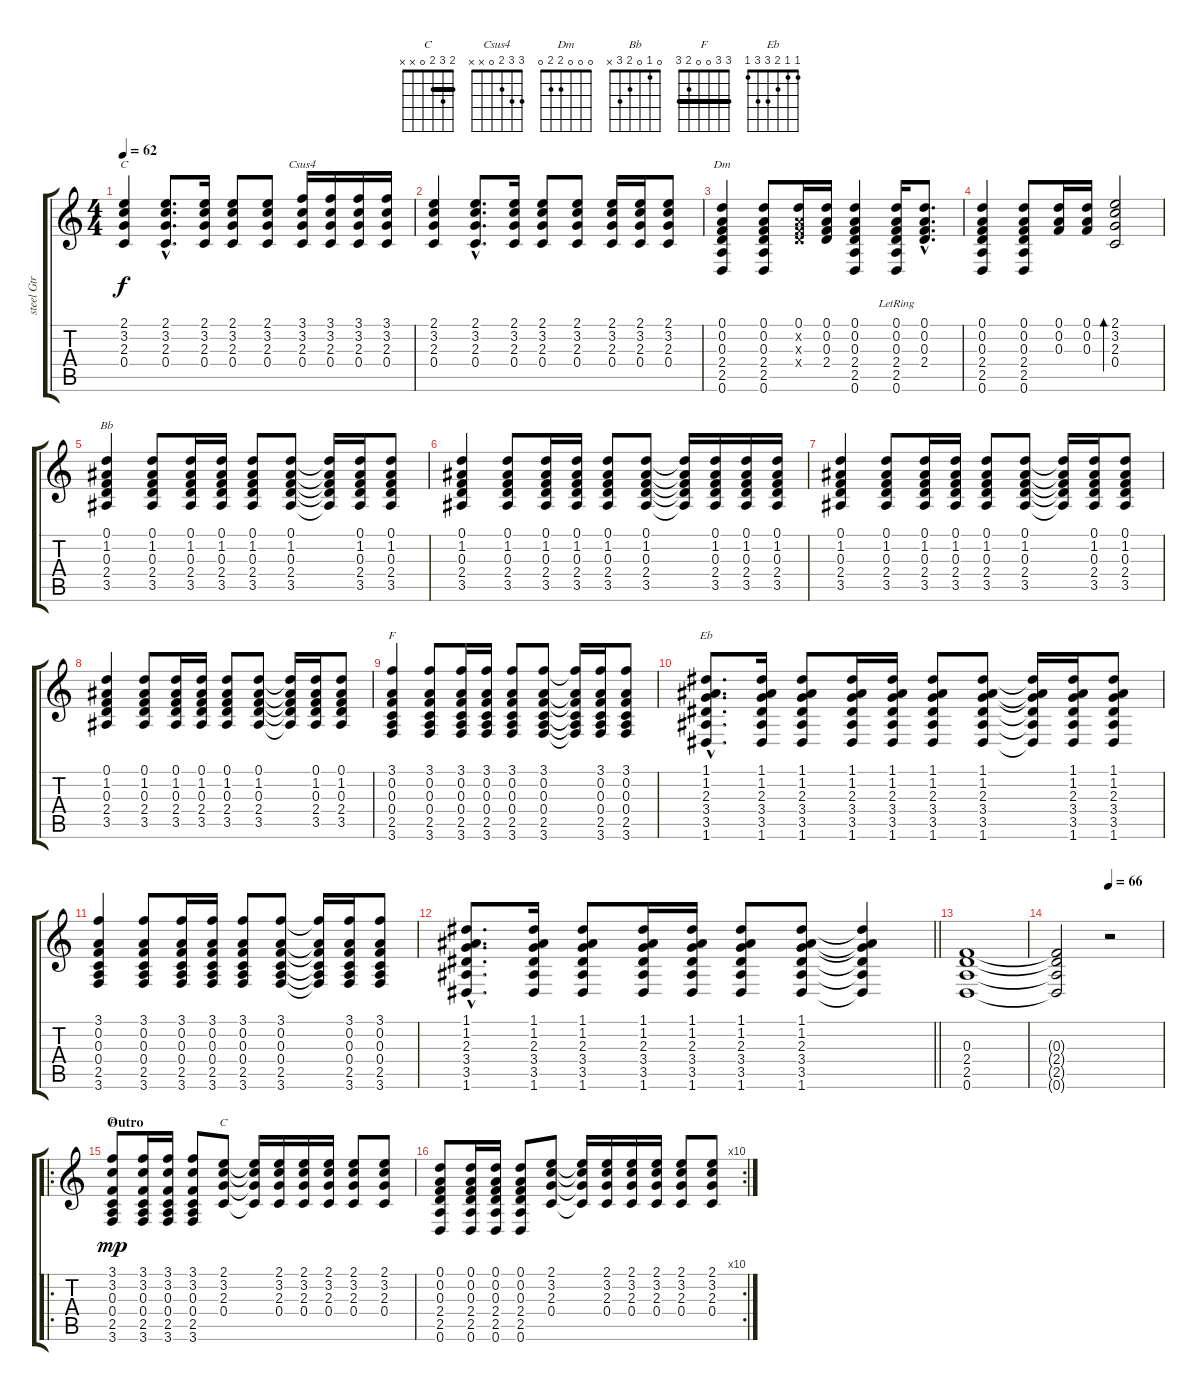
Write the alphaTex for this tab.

\track ("steel Gtr" "steel Gtr") {instrument acousticguitarsteel}
\staff {score tabs}
\tuning (D4 A3 F3 C3 G2 D2) {hide}
\chord ("C" 2 3 2 0 x x)
\chord ("Csus4" 3 3 2 0 x x)
\chord ("Dm" 0 0 0 2 2 0)
\chord ("Bb" 0 1 0 2 3 x)
\chord ("F" 3 0 0 0 2 3)
\chord ("Eb" 1 1 2 3 3 1)
\chord ("F" 3 3 0 0 2 3) {barre 3}
\chord ("C" 2 3 2 0 x x) {barre 2}
\ts (4 4)
\tempo 62
\clef g2
\ks c
(2.1 3.2 2.3 0.4).4{ch "C" dy f} (2.1{hac} 3.2{hac} 2.3{hac} 0.4{hac}).8{d} (2.1 3.2 2.3 0.4).16 (2.1 3.2 2.3 0.4).8 (2.1 3.2 2.3 0.4).8 (3.1 3.2 2.3 0.4).16{ch "Csus4"} (3.1 3.2 2.3 0.4).16 (3.1 3.2 2.3 0.4).16 (3.1 3.2 2.3 0.4).16 |
(2.1 3.2 2.3 0.4).4 (2.1{hac} 3.2{hac} 2.3{hac} 0.4{hac}).8{d} (2.1 3.2 2.3 0.4).16 (2.1 3.2 2.3 0.4).8 (2.1 3.2 2.3 0.4).8 (2.1 3.2 2.3 0.4).16 (2.1 3.2 2.3 0.4).16 (2.1 3.2 2.3 0.4).8 |
(0.1 0.2 0.3 2.4 2.5 0.6).4{ch "Dm"} (0.1 0.2 0.3 2.4 2.5 0.6).8 (0.1 0.2{x} 0.3{x} 2.4{x}).16 (0.1 0.2 0.3 2.4).16 (0.1 0.2 0.3 2.4 2.5 0.6).4 (0.1 0.2 0.3 2.4 2.5{lr} 0.6{lr}).16 (0.1{hac} 0.2{hac} 0.3{hac} 2.4{hac}).8{d} |
(0.1 0.2 0.3 2.4 2.5 0.6).4 (0.1 0.2 0.3 2.4 2.5 0.6).8 (0.1 0.2 0.3).16 (0.1 0.2 0.3).16 (2.1 3.2 2.3 0.4).2{bd 60} |
(0.1 1.2 0.3 2.4 3.5).4{ch "Bb"} (0.1 1.2 0.3 2.4 3.5).8 (0.1 1.2 0.3 2.4 3.5).16 (0.1 1.2 0.3 2.4 3.5).16 (0.1 1.2 0.3 2.4 3.5).8 (0.1 1.2 0.3 2.4 3.5).8 (0.1{t} 1.2{t} 0.3{t} 2.4{t} 3.5{t}).16 (0.1 1.2 0.3 2.4 3.5).16 (0.1 1.2 0.3 2.4 3.5).8 |
(0.1 1.2 0.3 2.4 3.5).4 (0.1 1.2 0.3 2.4 3.5).8 (0.1 1.2 0.3 2.4 3.5).16 (0.1 1.2 0.3 2.4 3.5).16 (0.1 1.2 0.3 2.4 3.5).8 (0.1 1.2 0.3 2.4 3.5).8 (0.1{t} 1.2{t} 0.3{t} 2.4{t} 3.5{t}).16 (0.1 1.2 0.3 2.4 3.5).16 (0.1 1.2 0.3 2.4 3.5).16 (0.1 1.2 0.3 2.4 3.5).16 |
(0.1 1.2 0.3 2.4 3.5).4 (0.1 1.2 0.3 2.4 3.5).8 (0.1 1.2 0.3 2.4 3.5).16 (0.1 1.2 0.3 2.4 3.5).16 (0.1 1.2 0.3 2.4 3.5).8 (0.1 1.2 0.3 2.4 3.5).8 (0.1{t} 1.2{t} 0.3{t} 2.4{t} 3.5{t}).16 (0.1 1.2 0.3 2.4 3.5).16 (0.1 1.2 0.3 2.4 3.5).8 |
(0.1 1.2 0.3 2.4 3.5).4 (0.1 1.2 0.3 2.4 3.5).8 (0.1 1.2 0.3 2.4 3.5).16 (0.1 1.2 0.3 2.4 3.5).16 (0.1 1.2 0.3 2.4 3.5).8 (0.1 1.2 0.3 2.4 3.5).8 (0.1{t} 1.2{t} 0.3{t} 2.4{t} 3.5{t}).16 (0.1 1.2 0.3 2.4 3.5).16 (0.1 1.2 0.3 2.4 3.5).8 |
(3.1 0.2 0.3 0.4 2.5 3.6).4{ch "F"} (3.1 0.2 0.3 0.4 2.5 3.6).8 (3.1 0.2 0.3 0.4 2.5 3.6).16 (3.1 0.2 0.3 0.4 2.5 3.6).16 (3.1 0.2 0.3 0.4 2.5 3.6).8 (3.1 0.2 0.3 0.4 2.5 3.6).8 (3.1{t} 0.2{t} 0.3{t} 0.4{t} 2.5{t} 3.6{t}).16 (3.1 0.2 0.3 0.4 2.5 3.6).16 (3.1 0.2 0.3 0.4 2.5 3.6).8 |
(1.1{hac} 1.2{hac} 2.3{hac} 3.4{hac} 3.5{hac} 1.6{hac}).8{d ch "Eb"} (1.1 1.2 2.3 3.4 3.5 1.6).16 (1.1 1.2 2.3 3.4 3.5 1.6).8 (1.1 1.2 2.3 3.4 3.5 1.6).16 (1.1 1.2 2.3 3.4 3.5 1.6).16 (1.1 1.2 2.3 3.4 3.5 1.6).8 (1.1 1.2 2.3 3.4 3.5 1.6).8 (1.1{t} 1.2{t} 2.3{t} 3.4{t} 3.5{t} 1.6{t}).16 (1.1 1.2 2.3 3.4 3.5 1.6).16 (1.1 1.2 2.3 3.4 3.5 1.6).8 |
(3.1 0.2 0.3 0.4 2.5 3.6).4 (3.1 0.2 0.3 0.4 2.5 3.6).8 (3.1 0.2 0.3 0.4 2.5 3.6).16 (3.1 0.2 0.3 0.4 2.5 3.6).16 (3.1 0.2 0.3 0.4 2.5 3.6).8 (3.1 0.2 0.3 0.4 2.5 3.6).8 (3.1{t} 0.2{t} 0.3{t} 0.4{t} 2.5{t} 3.6{t}).16 (3.1 0.2 0.3 0.4 2.5 3.6).16 (3.1 0.2 0.3 0.4 2.5 3.6).8 |
\barLineRight lightlight
(1.1{hac} 1.2{hac} 2.3{hac} 3.4{hac} 3.5{hac} 1.6{hac}).8{d} (1.1 1.2 2.3 3.4 3.5 1.6).16 (1.1 1.2 2.3 3.4 3.5 1.6).8 (1.1 1.2 2.3 3.4 3.5 1.6).16 (1.1 1.2 2.3 3.4 3.5 1.6).16 (1.1 1.2 2.3 3.4 3.5 1.6).8 (1.1 1.2 2.3 3.4 3.5 1.6).8 (1.1{t} 1.2{t} 2.3{t} 3.4{t} 3.5{t} 1.6{t}).4 |
(0.3 2.4 2.5 0.6).1 |
\tempo (66 0.5)
(0.3{t} 2.4{t} 2.5{t} 0.6{t}).2 r.2 |
\ro
\section ("" "Outro")
(3.1 3.2 0.3 0.4 2.5 3.6).8{ch "F" dy mp} (3.1 3.2 0.3 0.4 2.5 3.6).16 (3.1 3.2 0.3 0.4 2.5 3.6).16 (3.1 3.2 0.3 0.4 2.5 3.6).8 (2.1 3.2 2.3 0.4).8{ch "C"} (2.1{t} 3.2{t} 2.3{t} 0.4{t}).16 (2.1 3.2 2.3 0.4).16 (2.1 3.2 2.3 0.4).16 (2.1 3.2 2.3 0.4).16 (2.1 3.2 2.3 0.4).8 (2.1 3.2 2.3 0.4).8 |
\rc 10
(0.1 0.2 0.3 2.4 2.5 0.6).8 (0.1 0.2 0.3 2.4 2.5 0.6).16 (0.1 0.2 0.3 2.4 2.5 0.6).16 (0.1 0.2 0.3 2.4 2.5 0.6).8 (2.1 3.2 2.3 0.4).8 (2.1{t} 3.2{t} 2.3{t} 0.4{t}).16 (2.1 3.2 2.3 0.4).16 (2.1 3.2 2.3 0.4).16 (2.1 3.2 2.3 0.4).16 (2.1 3.2 2.3 0.4).8 (2.1 3.2 2.3 0.4).8
